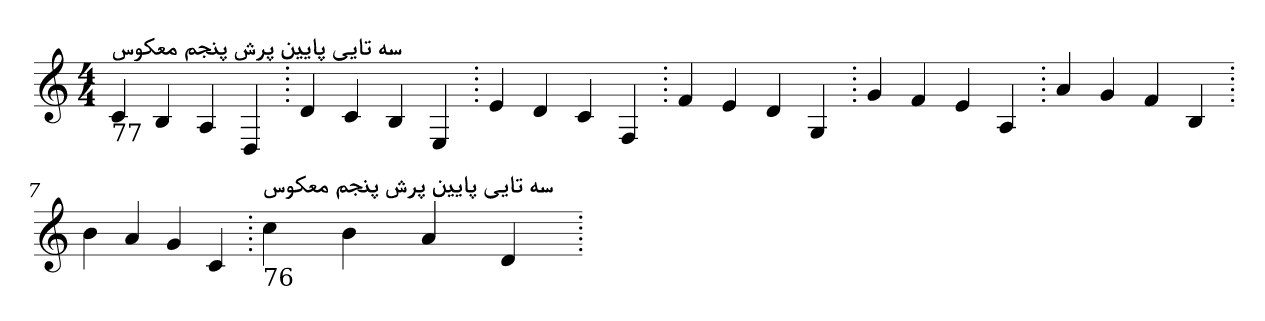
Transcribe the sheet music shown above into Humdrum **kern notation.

**kern
*part1
*staff1
!!LO:PB:g=z
*clefG2
*k[]
*C:
*M4/4
=1
!LO:TX:b:t=77
!LO:TX:a:t=سه تایی پایین پرش پنجم معکوس
4ci/
4Bi/
4Ai/
4Di/
=2.
*k[]
*C:
4di/
4ci/
4Bi/
4Ei/
=3.
*k[]
*C:
4ei/
4di/
4ci/
4Fi/
!!LO:LB:g=z
=4.
*k[]
*C:
4fi/
4ei/
4di/
4Gi/
=5.
*k[]
*C:
4gi/
4fi/
4ei/
4Ai/
=6.
*k[]
*C:
4ai/
4gi/
4fi/
4Bi/
=7.
*k[]
*C:
4bi\
4ai/
4gi/
4ci/
!!LO:LB:g=z
=8.
*k[]
*C:
!LO:TX:b:t=76
!LO:TX:a:t=سه تایی پایین پرش پنجم معکوس
4cci\
4bi\
4ai/
4di/
=.
*-
